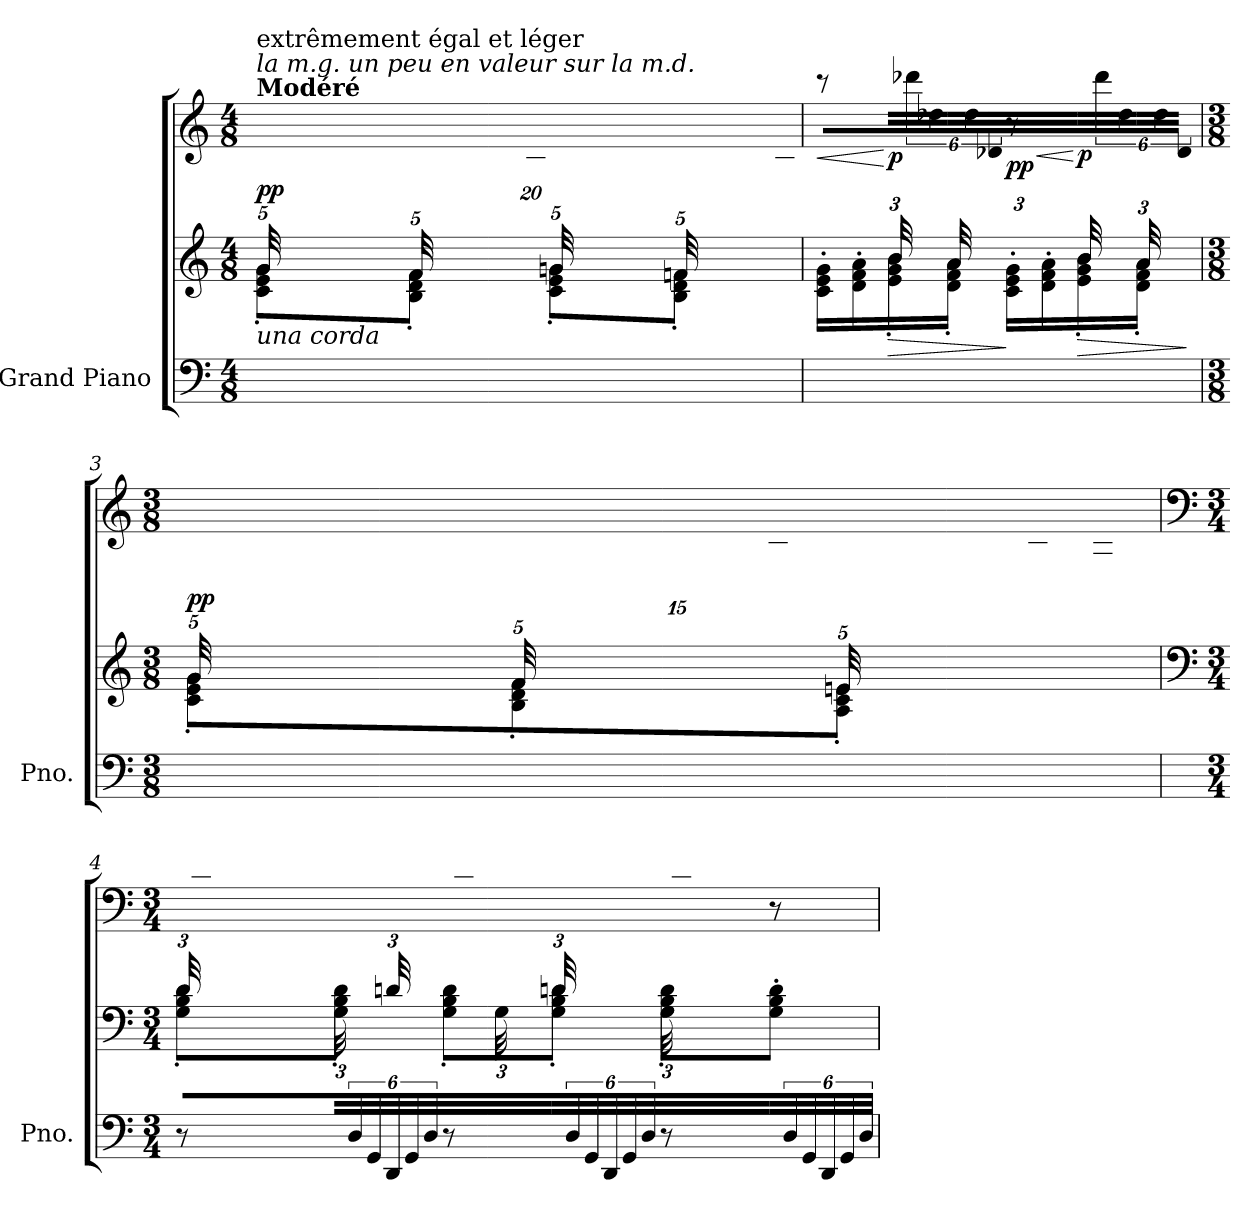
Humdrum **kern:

**kern	**kern	**kern	**dynam
*part1	*part1	*part1	*part1
*staff3	*staff2	*staff1	*staff1/2/3
*I"Grand Piano	*	*	*
*I'Pno.	*	*	*
*clefF4	*clefG2	*clefG2	*
*k[]	*k[]	*k[]	*
*M4/8	*M4/8	*M4/8	*
*MM44	*MM44	*MM44	*
*	*Xbrackettup	*	*
=1	=1	=1	=1
*	*^	*	*
!	!	!	!LO:TX:a:B:t=Modéré	!
!	!	!	!LO:TX:a:i:t=la m.g. un peu en valeur sur la m.d.	!
!	!	!	!LO:TX:a:t=extrêmement égal et léger	!
!	!LO:TX:b:i:t=una corda	!	!	!
!	!	!	!	!LO:DY:b
2ryy	(>40g/LLL	8c\' 8e\' 8g\'L	40ryy	pp
.	10ryy	.	40b-X\	.
.	.	.	40g-X\	.
.	.	.	40e-X\	.
.	.	.	40d-X\JJJ)	.
.	(>40f/LLL	8B\' 8d\' 8f\'J	40ryy	.
.	10ryy	.	40a-X\	.
.	.	.	40f-X\	.
.	.	.	40d-\	.
.	.	.	40B-X\JJJ)	.
.	(>40gn/LLL	8c\' 8e\' 8g\'L	40ryy	.
.	10ryy	.	40b-\	.
.	.	.	40g-X\	.
.	.	.	40e-\	.
.	.	.	40d-\JJJ)	.
.	(>40fn/LLL	8B\' 8d\' 8f\'J	40ryy	.
.	10ryy	.	40a-\	.
.	.	.	40f-X\	.
.	.	.	40d-\	.
.	.	.	40B-\JJJ)	.
!!LO:LB:g=z
=2	=2	=2	=2	=2
!	!	!	!	!LO:HP:b
2ryy	8ryy	16c\' 16e\' 16g\'LL	8r	<
.	.	16d\' 16f\' 16a\'	.	.
!	!	!	!	!LO:HP:b=2
!	!	!	!	!LO:DY:n=1:b
.	(>48b/LLL	16e\' 16g\' 16b\'	48ryy	> [ p
.	24ryy	.	48ddd-X\	.
.	.	.	48dd-X\JJJ)	.
.	(>48a/LLL	16d\' 16f\' 16a\'JJ	48ryy	.
.	6ryy	.	48dd-\	.
.	.	.	48d-X\JJJ)	.
!	!	!	!	!LO:HP:n=1:b
!	!	!	!	!LO:DY:n=2:b
.	.	16c\' 16e\' 16g\'LL	8r	] < pp
.	.	16d\' 16f\' 16a\'	.	.
!	!	!	!	!LO:HP:b=2
!	!	!	!	!LO:DY:n=3:b
.	(>48b/LLL	16e\' 16g\' 16b\'	48ryy	> [ p
.	24ryy	.	48ddd-\	.
.	.	.	48dd-\JJJ)	.
.	(>48a/LLL	16d\' 16f\' 16a\'JJ	48ryy	.
.	24ryy	.	48dd-\	.
.	.	.	48d-\JJJ)	.
*	*v	*v	*	*
.	.	.	]
=3	=3	=3	=3
*M3/8	*M3/8	*M3/8	*
*	*^	*	*
!	!	!	!	!LO:DY:b
4.ryy	(>40g/LLL	8c\' 8e\' 8g\'L	40ryy	pp
.	10ryy	.	40b-X\	.
.	.	.	40g-X\	.
.	.	.	40e-X\	.
.	.	.	40d-X\JJJ)	.
.	(>40f/LLL	8B\' 8d\' 8f\'	40ryy	.
.	10ryy	.	40a-X\	.
.	.	.	40f-X\	.
.	.	.	40d-\	.
.	.	.	40B-X\JJJ)	.
.	(>40en/LLL	8A\' 8c\' 8e\'J	40ryy	.
.	10ryy	.	40g-\	.
.	.	.	40e-X\	.
.	.	.	40c-X\	.
.	.	.	40A-X\JJJ)	.
*	*v	*v	*	*
!!LO:LB:g=z
=4	=4	=4	=4
*	*clefF4	*clefF4	*
*M3/4	*M3/4	*M3/4	*
*	*^	*	*
*	*	*^	*	*
8r	(>48d/LLL	8G\' 8B\' 8d\'L	8ryy	48ryy	.
.	48%11ryy	.	.	48d-X\	.
.	.	.	.	48B-X\	.
.	.	.	.	48A-X\	.
.	.	.	.	48G-X\	.
.	.	.	.	48E-X\JJJ)	.
48ryy	.	8G\' 8B\' 8d\'J	48G\LLL	8r	.
48D/	.	.	48%11ryy	.	.
48GG/	.	.	.	.	.
48DD/	.	.	.	.	.
48GG/	.	.	.	.	.
48D/JJJ	.	.	.	.	.
8r	(>48dn/LLL	8G\' 8B\' 8d\'L	.	48ryy	.
.	48%11ryy	.	.	48d-X\	.
.	.	.	.	48B-\	.
.	.	.	.	48A-\	.
.	.	.	.	48G-\	.
.	.	.	.	48E-\JJJ)	.
48ryy	.	8G\' 8B\' 8d\'J	48G\LLL	8r	.
48D/	.	.	48%11ryy	.	.
48GG/	.	.	.	.	.
48DD/	.	.	.	.	.
48GG/	.	.	.	.	.
48D/JJJ	.	.	.	.	.
8r	(>48dn/LLL	8G\' 8B\' 8d\'L	.	48ryy	.
.	48%11ryy	.	.	48d-X\	.
.	.	.	.	48B-\	.
.	.	.	.	48A-\	.
.	.	.	.	48G-\	.
.	.	.	.	48E-\JJJ)	.
48ryy	.	8G\' 8B\' 8d\'J	48G\LLL	8r	.
48D/	.	.	48%5ryy	.	.
48GG/	.	.	.	.	.
48DD/	.	.	.	.	.
48GG/	.	.	.	.	.
48D/JJJ	.	.	.	.	.
*	*v	*v	*v	*	*
=	=	=	=
*-	*-	*-	*-
